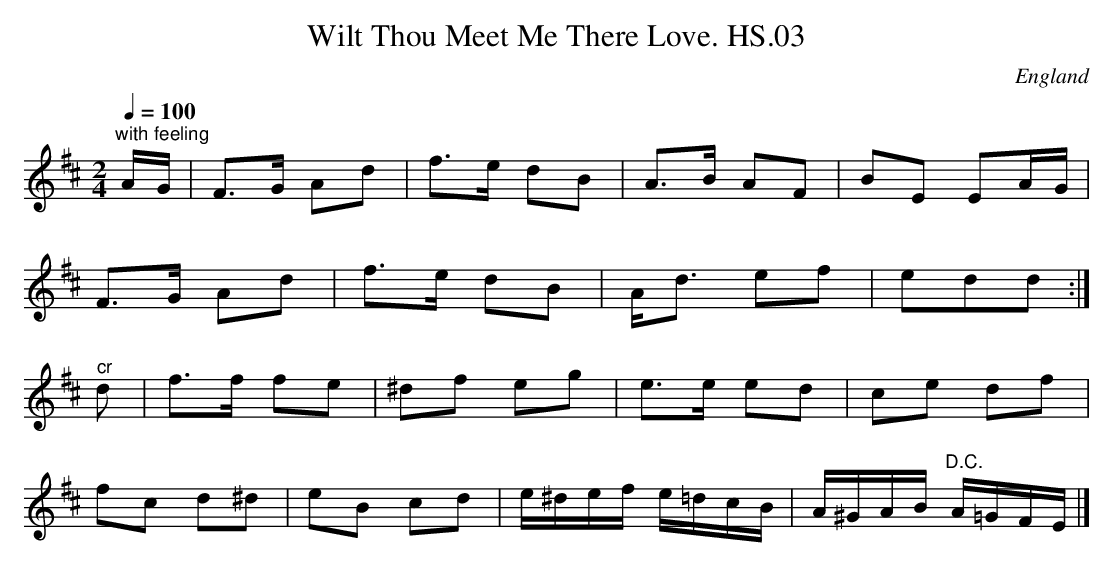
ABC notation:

X:1
T:Wilt Thou Meet Me There Love. HS.03
M:2/4
L:1/8
Q:1/4=100
O:England
notC:"Nat.Quads.No.2,English"
K:D major
"^with feeling"A/-G/|F>G Ad|f>e dB|A>B AF|BE EA/G/|!
F>G Ad|f>e dB|A<d ef|edd:|!
"^cr"d|f>f fe|^df eg|e>e ed|ce df|!
fc d^d|eB cd|e/^d/e/f/ e/=d/c/B/|A/^G/A/B/"^D.C." A/=G/F/E/|]
